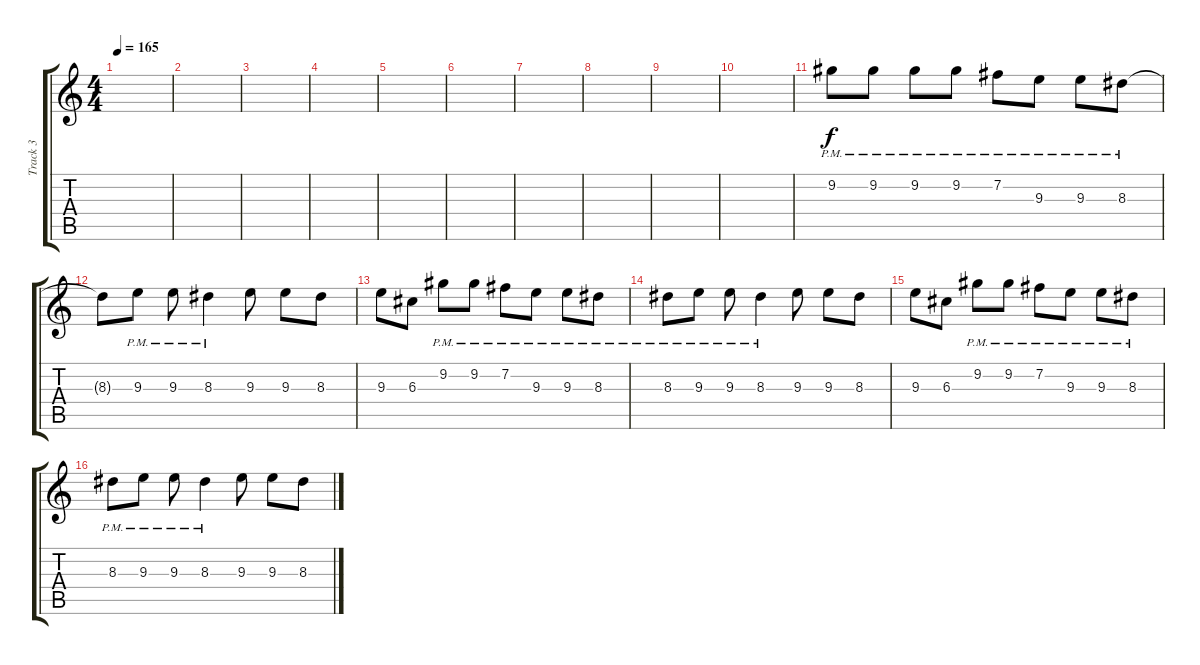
\track ("Track 3" "Track 3") {instrument overdrivenguitar}
\staff {score tabs}
\tuning (E4 B3 G3 D3 A2 E2) {hide}
\ts (4 4)
\tempo 165
\clef g2
\ks c
|
|
|
|
|
|
|
|
|
|
9.2{pm}.8 9.2{pm}.8 9.2{pm}.8 9.2{pm}.8 7.2{pm}.8 9.3{pm}.8 9.3{pm}.8 8.3{pm}.8 |
8.3{t}.8 9.3{pm}.8 9.3{pm}.8 8.3{pm}.4 9.3.8 9.3.8 8.3.8 |
9.3.8 6.3.8 9.2{pm}.8 9.2{pm}.8 7.2{pm}.8 9.3{pm}.8 9.3{pm}.8 8.3{pm}.8 |
8.3{pm}.8 9.3{pm}.8 9.3{pm}.8 8.3{pm}.4 9.3.8 9.3.8 8.3.8 |
9.3.8 6.3.8 9.2{pm}.8 9.2{pm}.8 7.2{pm}.8 9.3{pm}.8 9.3{pm}.8 8.3{pm}.8 |
8.3{pm}.8 9.3{pm}.8 9.3{pm}.8 8.3{pm}.4 9.3.8 9.3.8 8.3.8
